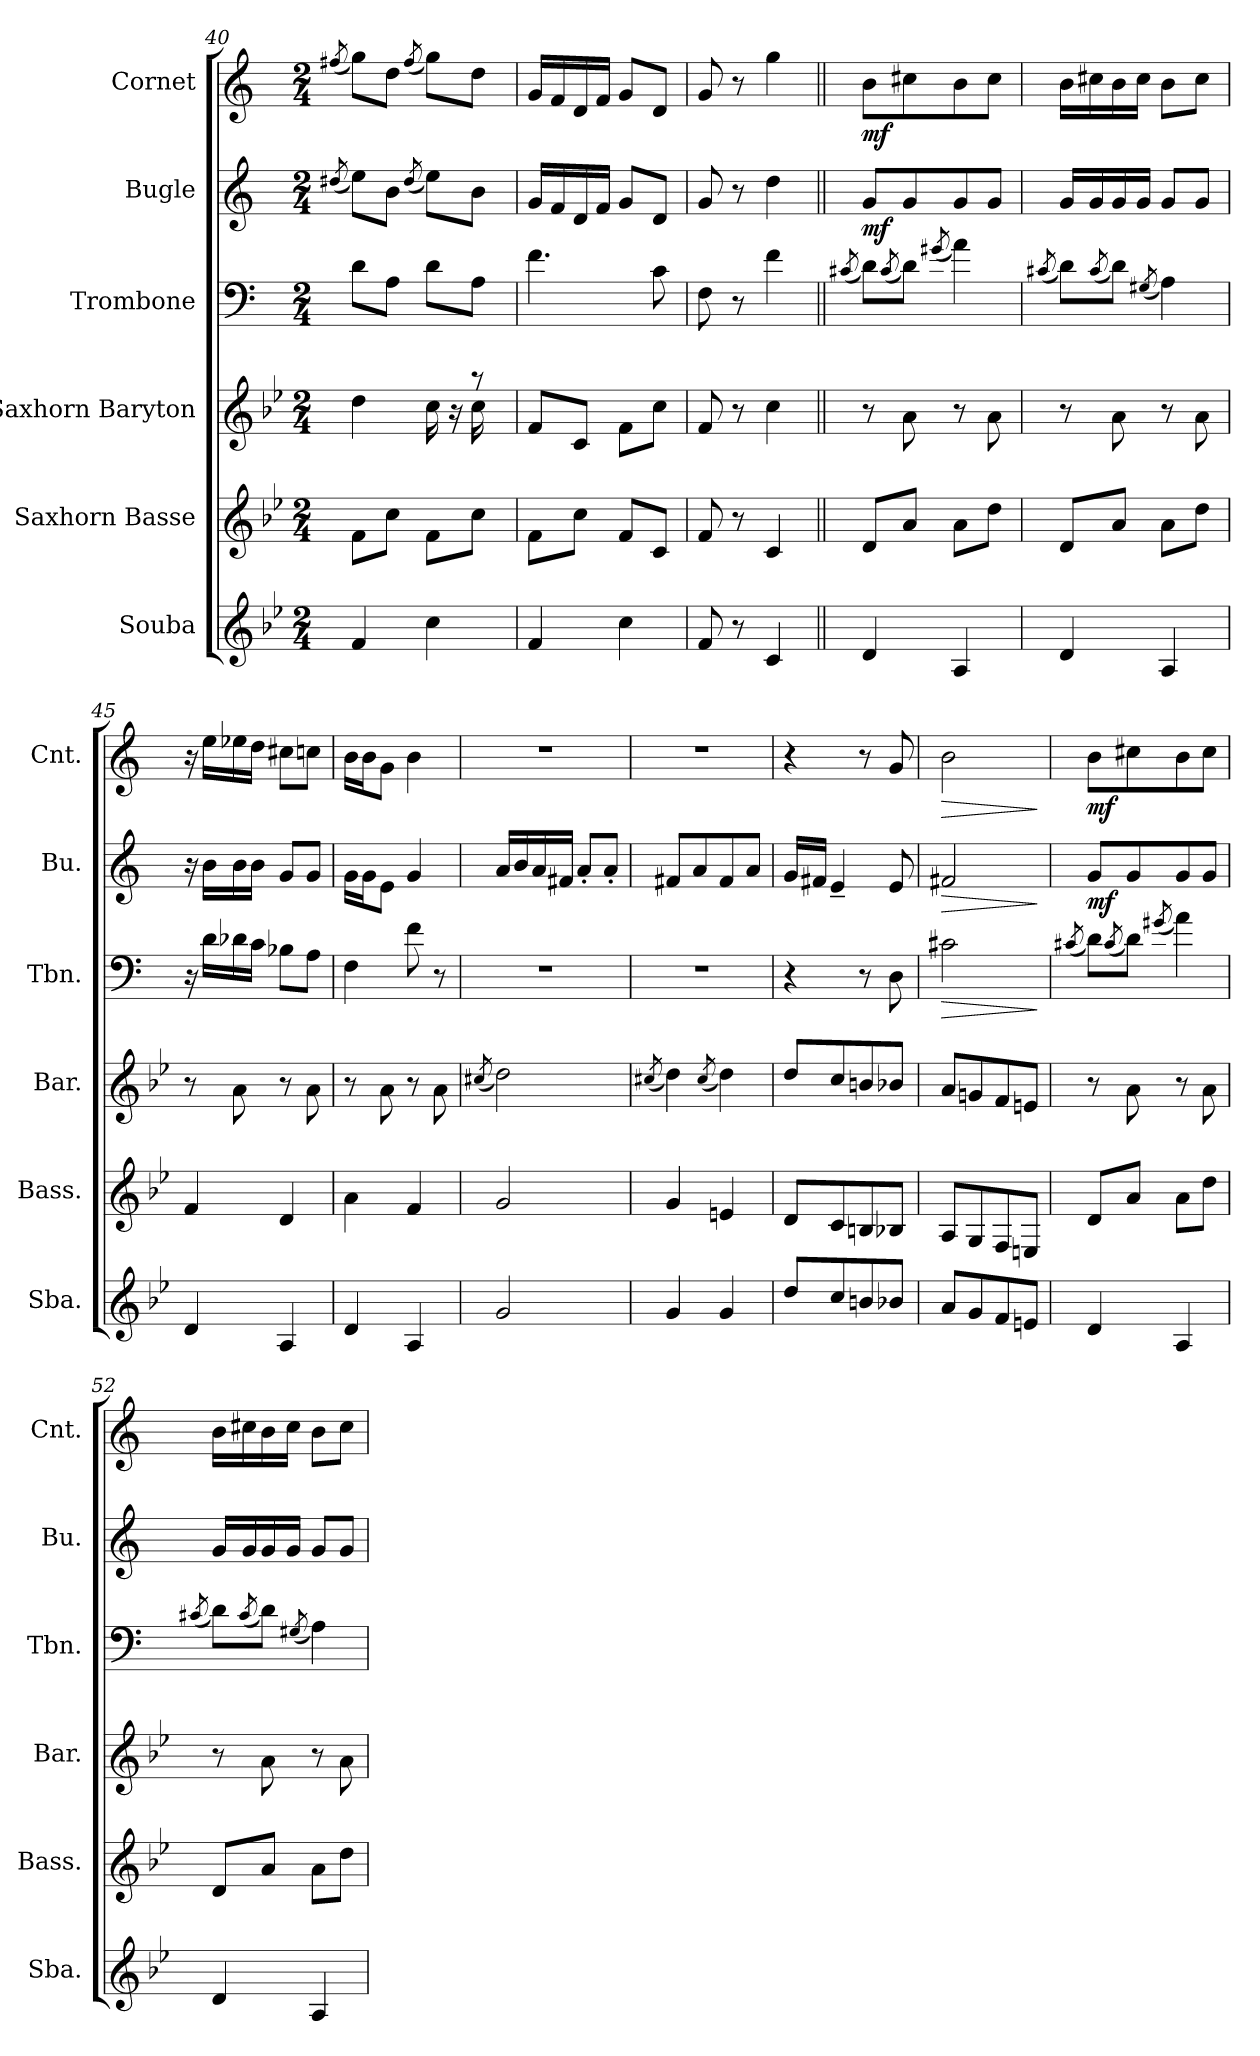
**kern	**kern	**kern	**kern	**dynam	**kern	**dynam	**kern	**dynam
*part6	*part5	*part4	*part3	*part3	*part2	*part2	*part1	*part1
*staff6	*staff5	*staff4	*staff3	*staff3	*staff2	*staff2	*staff1	*staff1
*I"Souba	*I"Saxhorn Basse	*I"Saxhorn Baryton	*I"Trombone	*	*I"Bugle	*	*I"Cornet	*
*I'Sba.	*I'Bass.	*I'Bar.	*I'Tbn.	*	*I'Bu.	*	*I'Cnt.	*
!!LO:LB:g=z
*clefG2	*clefG2	*clefG2	*clefF4	*	*clefG2	*	*clefG2	*
*ITrd15c26	*ITrd8c14	*ITrd8c14	*	*	*ITrd1c2	*	*ITrd1c2	*
*k[b-e-]	*k[b-e-]	*k[b-e-]	*k[]	*	*k[b-e-]	*	*k[b-e-]	*
*M2/4	*M2/4	*M2/4	*M2/4	*	*M2/4	*	*M2/4	*
=40	=40	=40	=40	=40	=40	=40	=40	=40
.	.	.	.	.	(<8qcc#X/	.	(<8qeen/	.
*	*	*^	*	*	*	*	*	*
4FF/	8F\L	4d\	4.ryy	8d\L	.	8dd\L)	.	8ff\L)	.
.	8c\J	.	.	8A\J	.	8a\J	.	8cc\J	.
.	.	.	.	.	.	(<8qcc#/	.	(<8qee/	.
4C\	8F\L	16c\	.	8d\L	.	8dd\L)	.	8ff\L)	.
.	.	16r	.	.	.	.	.	.	.
.	8c\J	8r	16c\	8A\J	.	8a\J	.	8cc\J	.
.	.	.	16ryy	.	.	.	.	.	.
*	*	*v	*v	*	*	*	*	*	*
=41	=41	=41	=41	=41	=41	=41	=41	=41
4FF/	8F\L	8F/L	4.f\	.	16f/LL	.	16f/LL	.
.	.	.	.	.	16e-/	.	16e-/	.
.	8c\J	8C/J	.	.	16c/	.	16c/	.
.	.	.	.	.	16e-/JJ	.	16e-/JJ	.
4C\	8F/L	8F\L	.	.	8f/L	.	8f/L	.
.	8C/J	8c\J	8c\	.	8c/J	.	8c/J	.
=42	=42	=42	=42	=42	=42	=42	=42	=42
8FF/	8F/	8F/	8F\	.	8f/	.	8f/	.
8r	8r	8r	8r	.	8r	.	8r	.
!	!	!	!	!	!	!LO:DY:b	!	!LO:DY:b
4CC/	4C/	4c\	4f\	.	4cc\	other-dynamics	4ff\	other-dynamics
=43||	=43||	=43||	=43||	=43||	=43||	=43||	=43||	=43||
.	.	.	(<8qc#X/	.	.	.	.	.
!	!	!	!	!	!	!LO:DY:b	!	!LO:DY:b
4DD/	8D/L	8r	8d\L)	.	8f/L	mf	8a\L	mf
.	.	.	(<8qc#/	.	.	.	.	.
.	8A/J	8A\	8d\J)	.	8f/	.	8bn\	.
.	.	.	(<8qg#X/	.	.	.	.	.
4AAA/	8A\L	8r	4a\)	.	8f/	.	8a\	.
.	8d\J	8A\	.	.	8f/J	.	8b\J	.
=44	=44	=44	=44	=44	=44	=44	=44	=44
.	.	.	(<8qc#X/	.	.	.	.	.
4DD/	8D/L	8r	8d\L)	.	16f/LL	.	16a\LL	.
.	.	.	.	.	16f/	.	16bn\	.
.	.	.	(<8qc#/	.	.	.	.	.
.	8A/J	8A\	8d\J)	.	16f/	.	16a\	.
.	.	.	.	.	16f/JJ	.	16b\JJ	.
.	.	.	(<8qG#X/	.	.	.	.	.
4AAA/	8A\L	8r	4A\)	.	8f/L	.	8a\L	.
.	8d\J	8A\	.	.	8f/J	.	8b\J	.
!!LO:PB:g=z
=45	=45	=45	=45	=45	=45	=45	=45	=45
4DD/	4F/	8r	16r	.	16r	.	16r	.
.	.	.	16d\LL	.	16a\LL	.	16dd\LL	.
.	.	8A\	16d-X\	.	16a\	.	16dd-X\	.
.	.	.	16c\JJ	.	16a\JJ	.	16cc\JJ	.
4AAA/	4D/	8r	8B-X\L	.	8f/L	.	8bn\L	.
.	.	8A\	8A\J	.	8f/J	.	8b-X\J	.
=46	=46	=46	=46	=46	=46	=46	=46	=46
4DD/	4A\	8r	4F\	.	16f\LL	.	16a\LL	.
.	.	.	.	.	16f\J	.	16a\J	.
.	.	8A\	.	.	8d\J	.	8f\J	.
4AAA/	4F/	8r	8f:\	.	4f/	.	4a\	.
.	.	8A\	8r	.	.	.	.	.
=47	=47	=47	=47	=47	=47	=47	=47	=47
.	.	(<8qc#X/	.	.	.	.	.	.
2GG/	2G/	2d\)	2r	.	16g/LL	.	2r	.
.	.	.	.	.	16a/	.	.	.
.	.	.	.	.	16g/	.	.	.
.	.	.	.	.	16en/JJ	.	.	.
.	.	.	.	.	8g'/L	.	.	.
.	.	.	.	.	8g'/J	.	.	.
=48	=48	=48	=48	=48	=48	=48	=48	=48
.	.	(<8qc#X/	.	.	.	.	.	.
4GG/	4G/	4d\)	2r	.	8en/L	.	2r	.
.	.	.	.	.	8g/	.	.	.
.	.	(<8qc#/	.	.	.	.	.	.
4GG/	4En/	4d\)	.	.	8e/	.	.	.
.	.	.	.	.	8g/J	.	.	.
=49	=49	=49	=49	=49	=49	=49	=49	=49
8D/L	8D/L	8d/L	4r	.	16f/LL	.	4r	.
.	.	.	.	.	16en/JJ	.	.	.
8C/	8C/	8c/	.	.	4d~/	.	.	.
8BBn/	8BBn/	8Bn/	8r	.	.	.	8r	.
8BB-X/J	8BB-X/J	8B-X/J	8D\	.	8d/	.	8f/	.
!!LO:LB:g=z
=50	=50	=50	=50	=50	=50	=50	=50	=50
!	!	!	!	!LO:HP:b	!	!LO:HP:b	!	!LO:HP:b
8AA/L	8AA/L	8A/L	2c#X\	>	2en/	>	2a\	>
8GG/	8GG/	8Gn/	.	.	.	.	.	.
8FF/	8FF/	8F/	.	.	.	.	.	.
8EEn/J	8EEn/J	8En/J	.	.	.	.	.	.
.	.	.	.	]	.	]	.	]
=51	=51	=51	=51	=51	=51	=51	=51	=51
.	.	.	(<8qc#X/	.	.	.	.	.
!	!	!	!	!	!	!LO:DY:b	!	!LO:DY:b
4DD/	8D/L	8r	8d\L)	.	8f/L	mf	8a\L	mf
.	.	.	(<8qc#/	.	.	.	.	.
.	8A/J	8A\	8d\J)	.	8f/	.	8bn\	.
.	.	.	(<8qg#X/	.	.	.	.	.
4AAA/	8A\L	8r	4a\)	.	8f/	.	8a\	.
.	8d\J	8A\	.	.	8f/J	.	8b\J	.
=52	=52	=52	=52	=52	=52	=52	=52	=52
.	.	.	(<8qc#X/	.	.	.	.	.
4DD/	8D/L	8r	8d\L)	.	16f/LL	.	16a\LL	.
.	.	.	.	.	16f/	.	16bn\	.
.	.	.	(<8qc#/	.	.	.	.	.
.	8A/J	8A\	8d\J)	.	16f/	.	16a\	.
.	.	.	.	.	16f/JJ	.	16b\JJ	.
.	.	.	(<8qG#X/	.	.	.	.	.
4AAA/	8A\L	8r	4A\)	.	8f/L	.	8a\L	.
.	8d\J	8A\	.	.	8f/J	.	8b\J	.
=	=	=	=	=	=	=	=	=
*-	*-	*-	*-	*-	*-	*-	*-	*-
